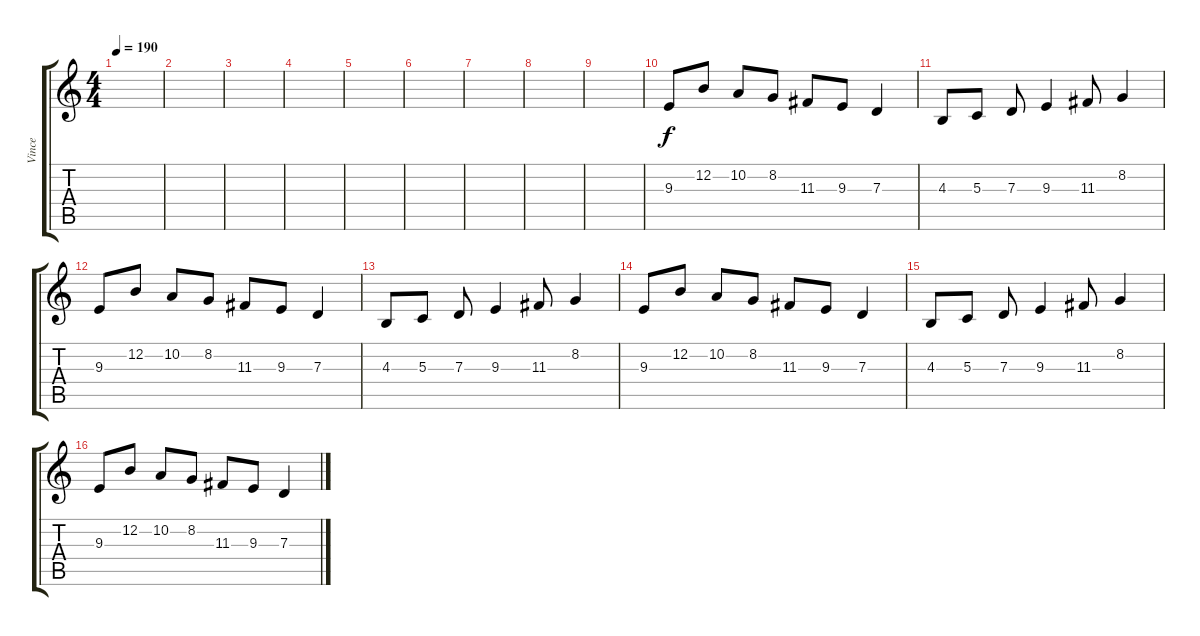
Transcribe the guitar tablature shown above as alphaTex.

\track ("Vince" "Vince") {instrument lead1square}
\staff {score tabs}
\tuning (E4 B3 G3 D3 A2 E2) {hide}
\ts (4 4)
\tempo 190
\clef g2
\ks c
|
|
|
|
|
|
|
|
|
9.3.8 12.2.8 10.2.8 8.2.8 11.3.8 9.3.8 7.3.4 |
4.3.8 5.3.8 7.3.8 9.3.4 11.3.8 8.2.4 |
9.3.8 12.2.8 10.2.8 8.2.8 11.3.8 9.3.8 7.3.4 |
4.3.8 5.3.8 7.3.8 9.3.4 11.3.8 8.2.4 |
9.3.8 12.2.8 10.2.8 8.2.8 11.3.8 9.3.8 7.3.4 |
4.3.8 5.3.8 7.3.8 9.3.4 11.3.8 8.2.4 |
9.3.8 12.2.8 10.2.8 8.2.8 11.3.8 9.3.8 7.3.4
